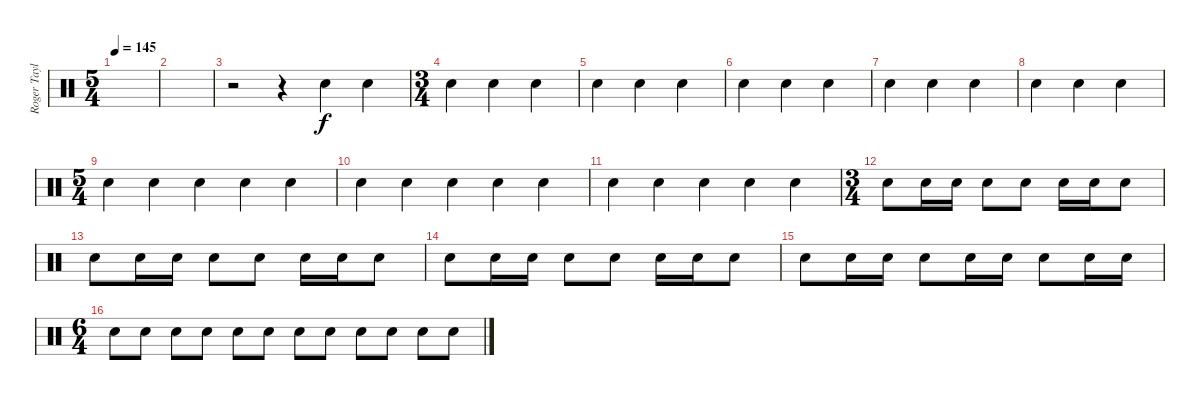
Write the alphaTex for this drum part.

\track ("Roger Taylor" "Roger Tayl") {instrument percussion}
\staff {score}
\articulation defaults
\ts (5 4)
\tempo 145
\clef neutral
\ks c
|
|
r.2 r.4 "Hand Clap (hit)".4 "Hand Clap (hit)".4 |
\ts (3 4)
"Hand Clap (hit)".4 "Hand Clap (hit)".4 "Hand Clap (hit)".4 |
"Hand Clap (hit)".4 "Hand Clap (hit)".4 "Hand Clap (hit)".4 |
"Hand Clap (hit)".4 "Hand Clap (hit)".4 "Hand Clap (hit)".4 |
"Hand Clap (hit)".4 "Hand Clap (hit)".4 "Hand Clap (hit)".4 |
"Hand Clap (hit)".4 "Hand Clap (hit)".4 "Hand Clap (hit)".4 |
\ts (5 4)
"Hand Clap (hit)".4 "Hand Clap (hit)".4 "Hand Clap (hit)".4 "Hand Clap (hit)".4 "Hand Clap (hit)".4 |
"Hand Clap (hit)".4 "Hand Clap (hit)".4 "Hand Clap (hit)".4 "Hand Clap (hit)".4 "Hand Clap (hit)".4 |
"Hand Clap (hit)".4 "Hand Clap (hit)".4 "Hand Clap (hit)".4 "Hand Clap (hit)".4 "Hand Clap (hit)".4 |
\ts (3 4)
"Hand Clap (hit)".8 "Hand Clap (hit)".16 "Hand Clap (hit)".16 "Hand Clap (hit)".8 "Hand Clap (hit)".8 "Hand Clap (hit)".16 "Hand Clap (hit)".16 "Hand Clap (hit)".8 |
"Hand Clap (hit)".8 "Hand Clap (hit)".16 "Hand Clap (hit)".16 "Hand Clap (hit)".8 "Hand Clap (hit)".8 "Hand Clap (hit)".16 "Hand Clap (hit)".16 "Hand Clap (hit)".8 |
"Hand Clap (hit)".8 "Hand Clap (hit)".16 "Hand Clap (hit)".16 "Hand Clap (hit)".8 "Hand Clap (hit)".8 "Hand Clap (hit)".16 "Hand Clap (hit)".16 "Hand Clap (hit)".8 |
"Hand Clap (hit)".8 "Hand Clap (hit)".16 "Hand Clap (hit)".16 "Hand Clap (hit)".8 "Hand Clap (hit)".16 "Hand Clap (hit)".16 "Hand Clap (hit)".8 "Hand Clap (hit)".16 "Hand Clap (hit)".16 |
\ts (6 4)
"Hand Clap (hit)".8 "Hand Clap (hit)".8 "Hand Clap (hit)".8 "Hand Clap (hit)".8 "Hand Clap (hit)".8 "Hand Clap (hit)".8 "Hand Clap (hit)".8 "Hand Clap (hit)".8 "Hand Clap (hit)".8 "Hand Clap (hit)".8 "Hand Clap (hit)".8 "Hand Clap (hit)".8
